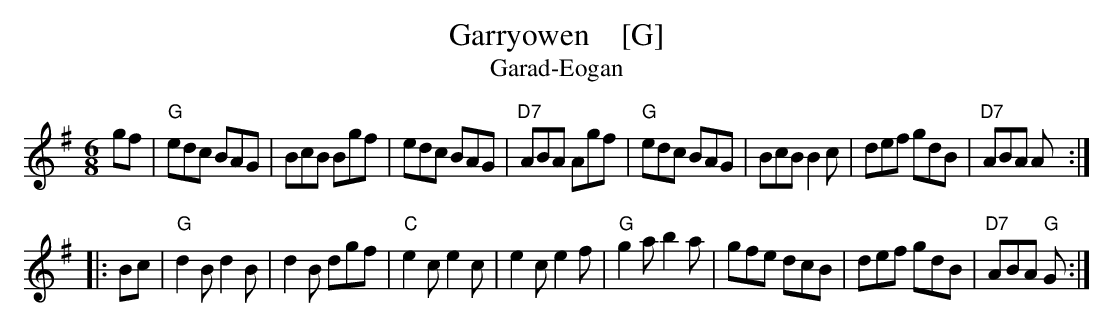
X:1
T: Garryowen    [G]
T: Garad-Eogan
M: 6/8
L: 1/8
K: G
gf \
| "G"edc BAG | BcB Bgf | edc BAG | "D7"ABA Agf \
| "G"edc BAG | BcB B2c | def gdB | "D7"ABA A :|
|: Bc \
| "G"d2B d2B | d2B dgf | "C"e2c e2c | e2c e2f \
| "G"g2a b2a | gfe dcB | def gdB | "D7"ABA "G"G :|
